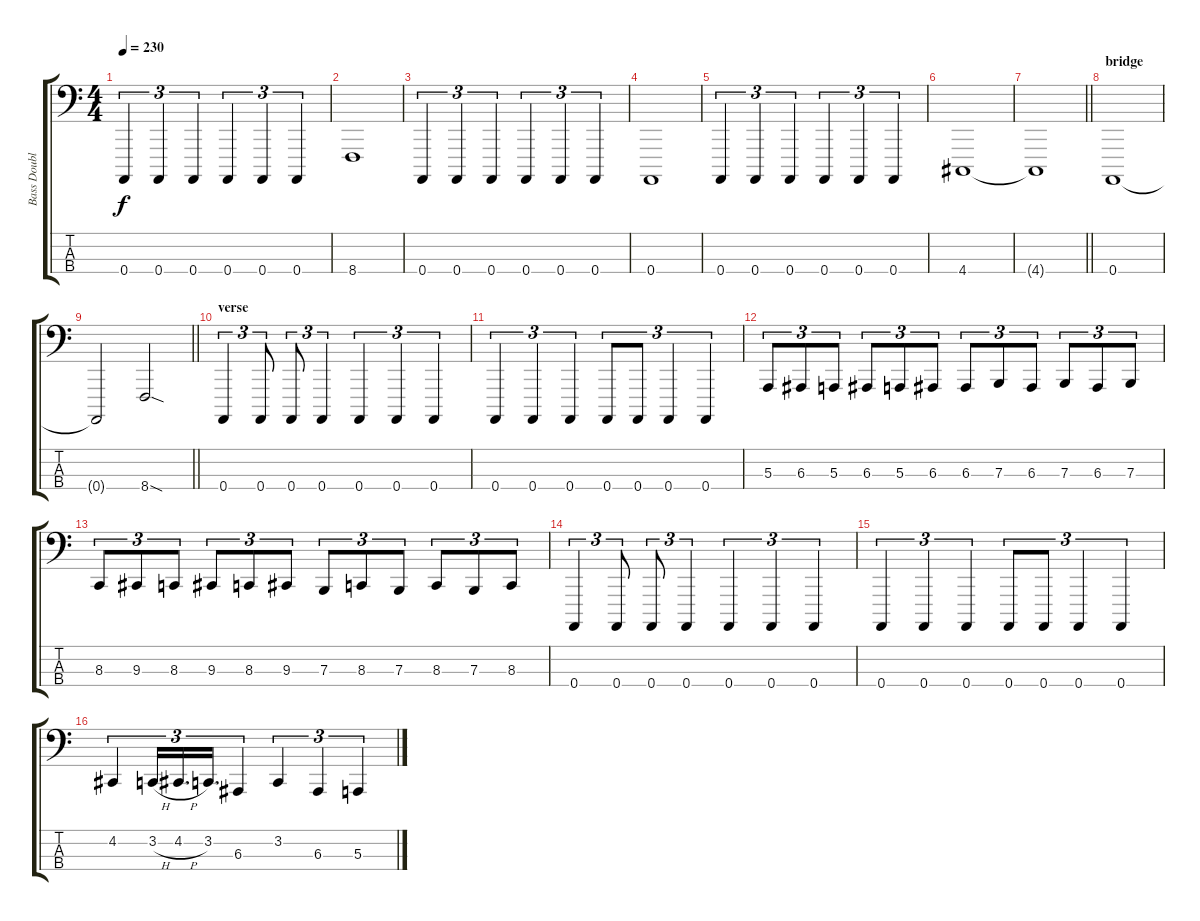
\track ("Bass Double" "Bass Doubl") {instrument harpsichord}
\staff {score tabs}
\tuning (D2 A1 E1 A0) {hide}
\ts (4 4)
\tempo 230
\clef f4
\ks c
0.4.4{tu (3 2) dy f} 0.4.4{tu (3 2)} 0.4.4{tu (3 2)} 0.4.4{tu (3 2)} 0.4.4{tu (3 2)} 0.4.4{tu (3 2)} |
8.4.1 |
0.4.4{tu (3 2)} 0.4.4{tu (3 2)} 0.4.4{tu (3 2)} 0.4.4{tu (3 2)} 0.4.4{tu (3 2)} 0.4.4{tu (3 2)} |
0.4.1 |
0.4.4{tu (3 2)} 0.4.4{tu (3 2)} 0.4.4{tu (3 2)} 0.4.4{tu (3 2)} 0.4.4{tu (3 2)} 0.4.4{tu (3 2)} |
4.4.1 |
\barLineRight lightlight
4.4{t}.1 |
\section ("" "bridge")
0.4.1 |
\barLineRight lightlight
0.4{t}.2 8.4{sod}.2 |
\section ("" "verse")
0.4.4{tu (3 2)} 0.4.8{tu (3 2)} 0.4.8{tu (3 2)} 0.4.4{tu (3 2)} 0.4.4{tu (3 2)} 0.4.4{tu (3 2)} 0.4.4{tu (3 2)} |
0.4.4{tu (3 2)} 0.4.4{tu (3 2)} 0.4.4{tu (3 2)} 0.4.8{tu (3 2)} 0.4.8{tu (3 2)} 0.4.4{tu (3 2)} 0.4.4{tu (3 2)} |
5.3.8{tu (3 2)} 6.3.8{tu (3 2)} 5.3.8{tu (3 2)} 6.3.8{tu (3 2)} 5.3.8{tu (3 2)} 6.3.8{tu (3 2)} 6.3.8{tu (3 2)} 7.3.8{tu (3 2)} 6.3.8{tu (3 2)} 7.3.8{tu (3 2)} 6.3.8{tu (3 2)} 7.3.8{tu (3 2)} |
8.3.8{tu (3 2)} 9.3.8{tu (3 2)} 8.3.8{tu (3 2)} 9.3.8{tu (3 2)} 8.3.8{tu (3 2)} 9.3.8{tu (3 2)} 7.3.8{tu (3 2)} 8.3.8{tu (3 2)} 7.3.8{tu (3 2)} 8.3.8{tu (3 2)} 7.3.8{tu (3 2)} 8.3.8{tu (3 2)} |
0.4.4{tu (3 2)} 0.4.8{tu (3 2)} 0.4.8{tu (3 2)} 0.4.4{tu (3 2)} 0.4.4{tu (3 2)} 0.4.4{tu (3 2)} 0.4.4{tu (3 2)} |
0.4.4{tu (3 2)} 0.4.4{tu (3 2)} 0.4.4{tu (3 2)} 0.4.8{tu (3 2)} 0.4.8{tu (3 2)} 0.4.4{tu (3 2)} 0.4.4{tu (3 2)} |
4.2.4{tu (3 2)} 3.2{h}.16{tu (3 2)} 4.2{h}.16{d tu (3 2)} 3.2.16{d tu (3 2)} 6.3.4{tu (3 2)} 3.2.4{tu (3 2)} 6.3.4{tu (3 2)} 5.3.4{tu (3 2)}
